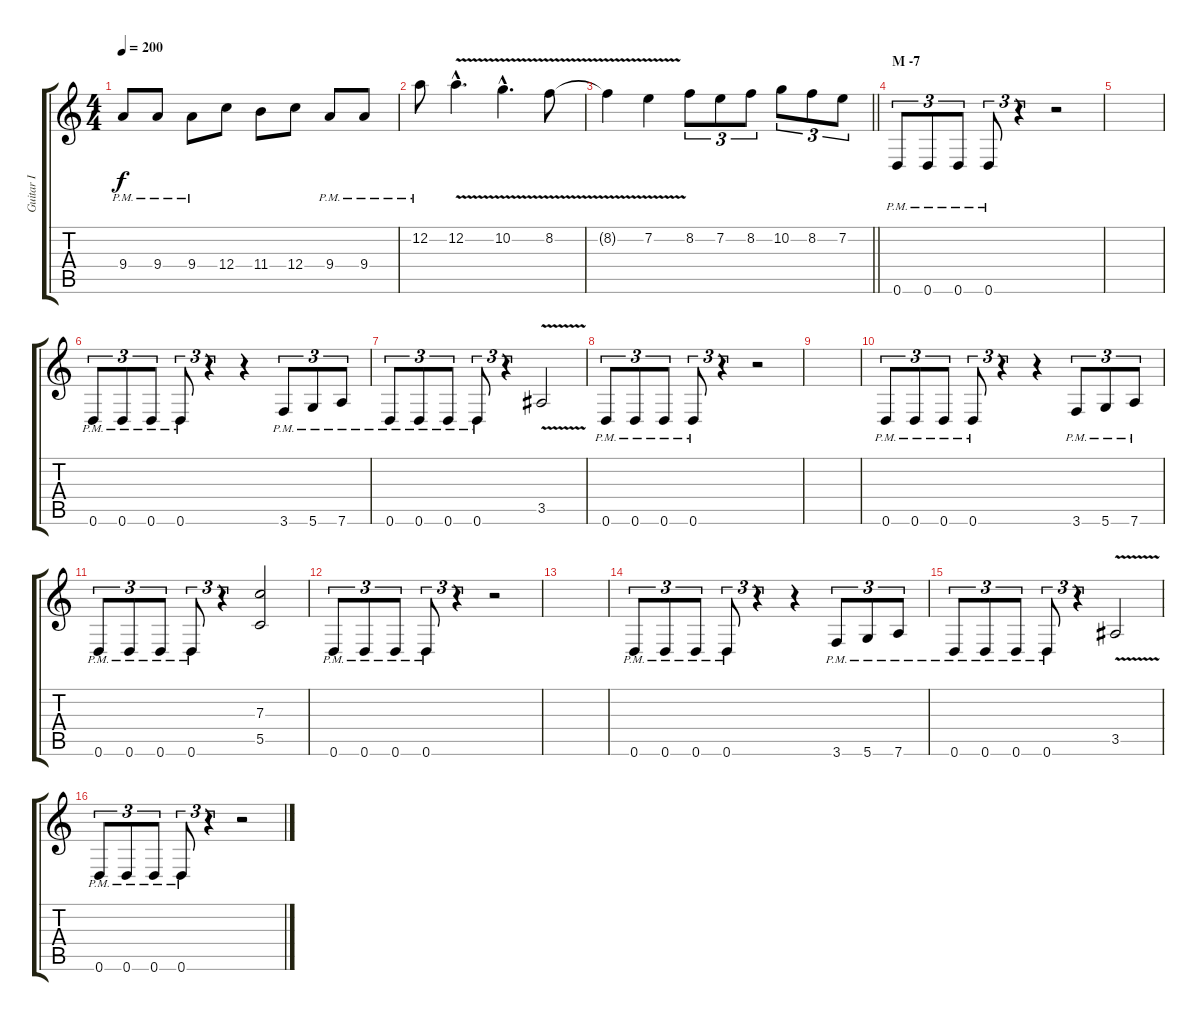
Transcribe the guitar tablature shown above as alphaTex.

\track ("Guitar I" "Guitar I") {instrument distortionguitar}
\staff {score tabs}
\tuning (D4 A3 F3 C3 G2 D2) {hide}
\ts (4 4)
\tempo 200
\clef g2
\ks c
9.4{pm}.8{dy f} 9.4{pm}.8 9.4{pm}.8 12.4.8 11.4.8 12.4.8 9.4{pm}.8 9.4{pm}.8 |
12.2{pm}.8 12.2{v hac}.4{d} 10.2{v hac}.4{d} 8.2{v}.8 |
\barLineRight lightlight
8.2{t}.4 7.2{v}.4 8.2.8{tu (3 2)} 7.2.8{tu (3 2)} 8.2.8{tu (3 2)} 10.2.8{tu (3 2)} 8.2.8{tu (3 2)} 7.2.8{tu (3 2)} |
\section ("" "M -7")
0.6{pm}.8{tu (3 2)} 0.6{pm}.8{tu (3 2)} 0.6{pm}.8{tu (3 2)} 0.6{pm}.8{tu (3 2)} r.4{tu (3 2)} r.2 |
|
0.6{pm}.8{tu (3 2)} 0.6{pm}.8{tu (3 2)} 0.6{pm}.8{tu (3 2)} 0.6{pm}.8{tu (3 2)} r.4{tu (3 2)} r.4 3.6{pm}.8{tu (3 2)} 5.6{pm}.8{tu (3 2)} 7.6{pm}.8{tu (3 2)} |
0.6{pm}.8{tu (3 2)} 0.6{pm}.8{tu (3 2)} 0.6{pm}.8{tu (3 2)} 0.6{pm}.8{tu (3 2)} r.4{tu (3 2)} 3.5{v}.2 |
0.6{pm}.8{tu (3 2)} 0.6{pm}.8{tu (3 2)} 0.6{pm}.8{tu (3 2)} 0.6{pm}.8{tu (3 2)} r.4{tu (3 2)} r.2 |
|
0.6{pm}.8{tu (3 2)} 0.6{pm}.8{tu (3 2)} 0.6{pm}.8{tu (3 2)} 0.6{pm}.8{tu (3 2)} r.4{tu (3 2)} r.4 3.6{pm}.8{tu (3 2)} 5.6{pm}.8{tu (3 2)} 7.6{pm}.8{tu (3 2)} |
0.6{pm}.8{tu (3 2)} 0.6{pm}.8{tu (3 2)} 0.6{pm}.8{tu (3 2)} 0.6{pm}.8{tu (3 2)} r.4{tu (3 2)} (7.3 5.5).2 |
0.6{pm}.8{tu (3 2)} 0.6{pm}.8{tu (3 2)} 0.6{pm}.8{tu (3 2)} 0.6{pm}.8{tu (3 2)} r.4{tu (3 2)} r.2 |
|
0.6{pm}.8{tu (3 2)} 0.6{pm}.8{tu (3 2)} 0.6{pm}.8{tu (3 2)} 0.6{pm}.8{tu (3 2)} r.4{tu (3 2)} r.4 3.6{pm}.8{tu (3 2)} 5.6{pm}.8{tu (3 2)} 7.6{pm}.8{tu (3 2)} |
0.6{pm}.8{tu (3 2)} 0.6{pm}.8{tu (3 2)} 0.6{pm}.8{tu (3 2)} 0.6{pm}.8{tu (3 2)} r.4{tu (3 2)} 3.5{v}.2 |
0.6{pm}.8{tu (3 2)} 0.6{pm}.8{tu (3 2)} 0.6{pm}.8{tu (3 2)} 0.6{pm}.8{tu (3 2)} r.4{tu (3 2)} r.2
